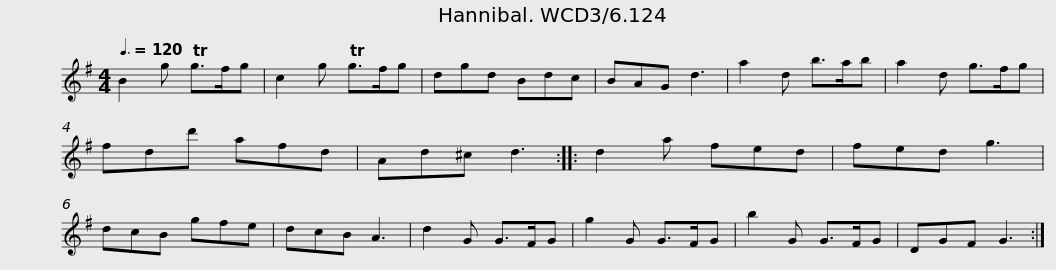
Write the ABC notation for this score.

X:1
L:1/8
Q:3/8=120
M:4/4
I:linebreak $
K:G
V:1 treble
V:1
 B2 g Tg>fg | c2 g Tg>fg | dgd Bdc | BAG d3 | a2 d b>ab | %5
 a2 d g>fg | fdd' afd |$ Ad^c d3 :: d2 a fed | fed g3 | %10
 dcB gfe | dcB A3 | d2 G G>FG | g2 G G>FG | b2 G G>FG |$ %15
 DGF G3 :| %16
